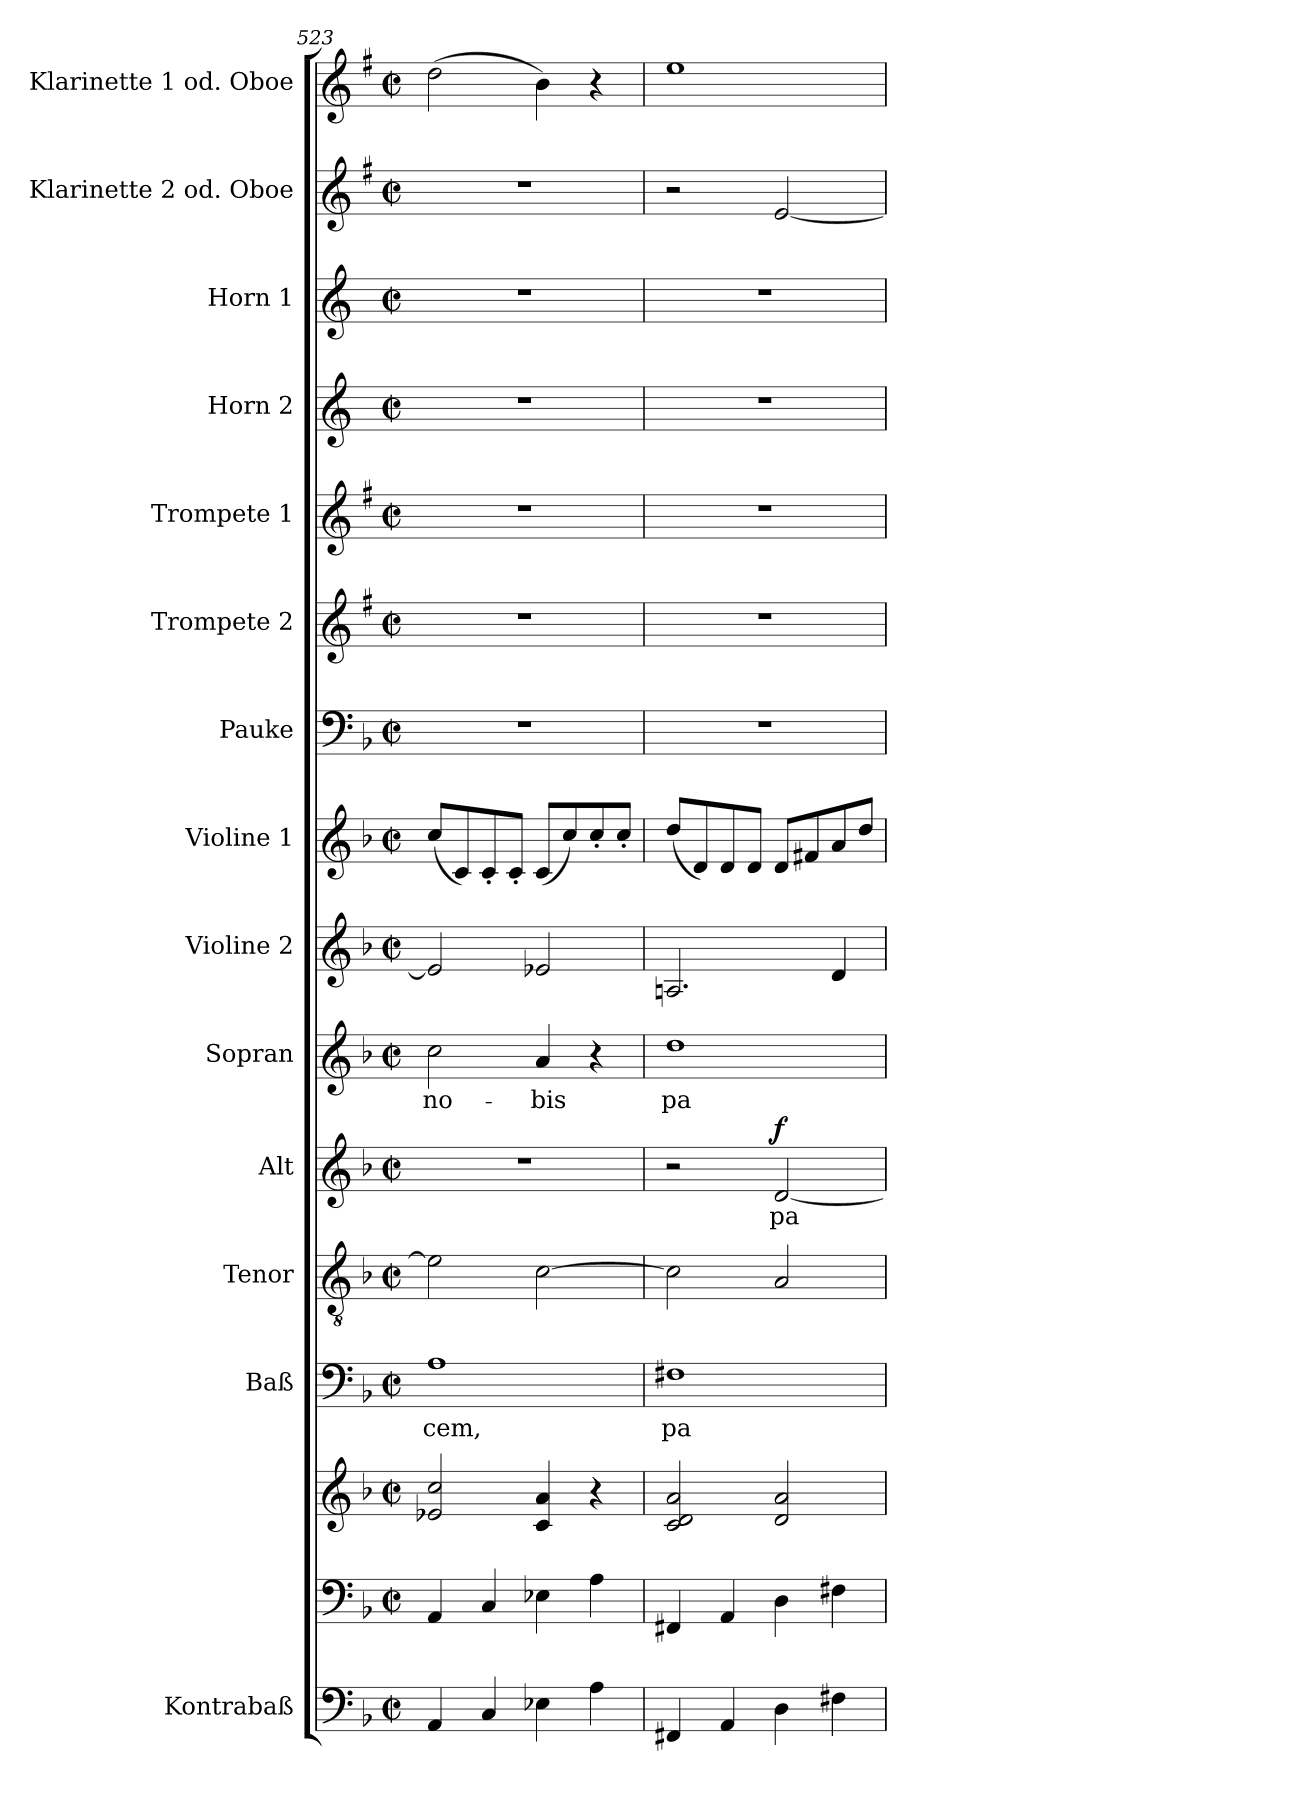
**kern	**kern	**kern	**kern	**text	**kern	**kern	**text	**dynam	**kern	**text	**kern	**kern	**kern	**kern	**kern	**kern	**kern	**kern	**kern
*part15	*part14	*part14	*part13	*part13	*part12	*part11	*part11	*part11	*part10	*part10	*part9	*part8	*part7	*part6	*part5	*part4	*part3	*part2	*part1
*staff16	*staff15	*staff14	*staff13	*staff13	*staff12	*staff11	*staff11	*staff11	*staff10	*staff10	*staff9	*staff8	*staff7	*staff6	*staff5	*staff4	*staff3	*staff2	*staff1
*I"Kontrabaß	*	*	*I"Baß	*	*I"Tenor	*I"Alt	*	*	*I"Sopran	*	*I"Violine 2	*I"Violine 1	*I"Pauke	*I"Trompete 2	*I"Trompete 1	*I"Horn 2	*I"Horn 1	*I"Klarinette 2 od. Oboe	*I"Klarinette 1 od. Oboe
*	*	*	*	*	*	*	*	*	*	*	*	*	*	*I'Tpt	*I'Tpt	*I'Hn	*I'Hn	*	*
*clefF4	*clefF4	*clefG2	*clefF4	*	*clefGv2	*clefG2	*	*	*clefG2	*	*clefG2	*clefG2	*clefF4	*clefG2	*clefG2	*clefG2	*clefG2	*clefG2	*clefG2
*ITrd7c12	*	*	*	*	*	*	*	*	*	*	*	*	*	*ITrd1c2	*ITrd1c2	*ITrd4c7	*ITrd4c7	*ITrd1c2	*ITrd1c2
*k[b-]	*k[b-]	*k[b-]	*k[b-]	*	*k[b-]	*k[b-]	*	*	*k[b-]	*	*k[b-]	*k[b-]	*k[b-]	*k[b-]	*k[b-]	*k[b-]	*k[b-]	*k[b-]	*k[b-]
*F:	*F:	*F:	*F:	*	*F:	*F:	*	*	*F:	*	*F:	*F:	*F:	*F:	*F:	*F:	*F:	*F:	*F:
*M2/2	*M2/2	*M2/2	*M2/2	*	*M2/2	*M2/2	*	*	*M2/2	*	*M2/2	*M2/2	*M2/2	*M2/2	*M2/2	*M2/2	*M2/2	*M2/2	*M2/2
*met(c|)	*met(c|)	*met(c|)	*met(c|)	*	*met(c|)	*met(c|)	*	*	*met(c|)	*	*met(c|)	*met(c|)	*met(c|)	*met(c|)	*met(c|)	*met(c|)	*met(c|)	*met(c|)	*met(c|)
=523	=523	=523	=523	=523	=523	=523	=523	=523	=523	=523	=523	=523	=523	=523	=523	=523	=523	=523	=523
!	!	!	!	!LO:LY:b	!	!	!	!	!	!LO:LY:b	!	!	!	!	!	!	!	!	!
4AAA/	4AA/	2e-X/ 2cc/	1A	-cem,	2e-\]	1r	.	.	2cc\	no-	2e-/]	(<8cc/L	1r	1r	1r	1r	1r	1r	(>2cc\
.	.	.	.	.	.	.	.	.	.	.	.	8c/)	.	.	.	.	.	.	.
4CC/	4C/	.	.	.	.	.	.	.	.	.	.	8c'</	.	.	.	.	.	.	.
.	.	.	.	.	.	.	.	.	.	.	.	8c'</J	.	.	.	.	.	.	.
!	!	!	!	!	!	!	!	!	!	!LO:LY:b	!	!	!	!	!	!	!	!	!
4EE-X\	4E-X\	4c/ 4a/	.	.	[2c\	.	.	.	4a/	-bis	2e-X/	(<8c/L	.	.	.	.	.	.	4a\)
.	.	.	.	.	.	.	.	.	.	.	.	8cc/)	.	.	.	.	.	.	.
4AA\	4A\	4r	.	.	.	.	.	.	4r	.	.	8cc'</	.	.	.	.	.	.	4r
.	.	.	.	.	.	.	.	.	.	.	.	8cc'</J	.	.	.	.	.	.	.
=524	=524	=524	=524	=524	=524	=524	=524	=524	=524	=524	=524	=524	=524	=524	=524	=524	=524	=524	=524
!	!	!	!	!LO:LY:b	!	!	!	!	!	!LO:LY:b	!	!	!	!	!	!	!	!	!
4FFF#X/	4FF#X/	2c/ 2d/ 2a/	1F#X	pa-	2c\]	2r	.	.	1dd	pa-	2.An/	(<8dd/L	1r	1r	1r	1r	1r	2r	1dd
.	.	.	.	.	.	.	.	.	.	.	.	8d/)	.	.	.	.	.	.	.
4AAA/	4AA/	.	.	.	.	.	.	.	.	.	.	8d/	.	.	.	.	.	.	.
.	.	.	.	.	.	.	.	.	.	.	.	8d/J	.	.	.	.	.	.	.
!	!	!	!	!	!	!	!LO:LY:b	!LO:DY:a	!	!	!	!	!	!	!	!	!	!	!
4DD\	4D\	2d/ 2a/	.	.	2A/	[2d/	pa-	f	.	.	.	8d/L	.	.	.	.	.	[2d/	.
.	.	.	.	.	.	.	.	.	.	.	.	8f#X/	.	.	.	.	.	.	.
4FF#X\	4F#X\	.	.	.	.	.	.	.	.	.	4d/	8a/	.	.	.	.	.	.	.
.	.	.	.	.	.	.	.	.	.	.	.	8dd/J	.	.	.	.	.	.	.
=	=	=	=	=	=	=	=	=	=	=	=	=	=	=	=	=	=	=	=
*-	*-	*-	*-	*-	*-	*-	*-	*-	*-	*-	*-	*-	*-	*-	*-	*-	*-	*-	*-
